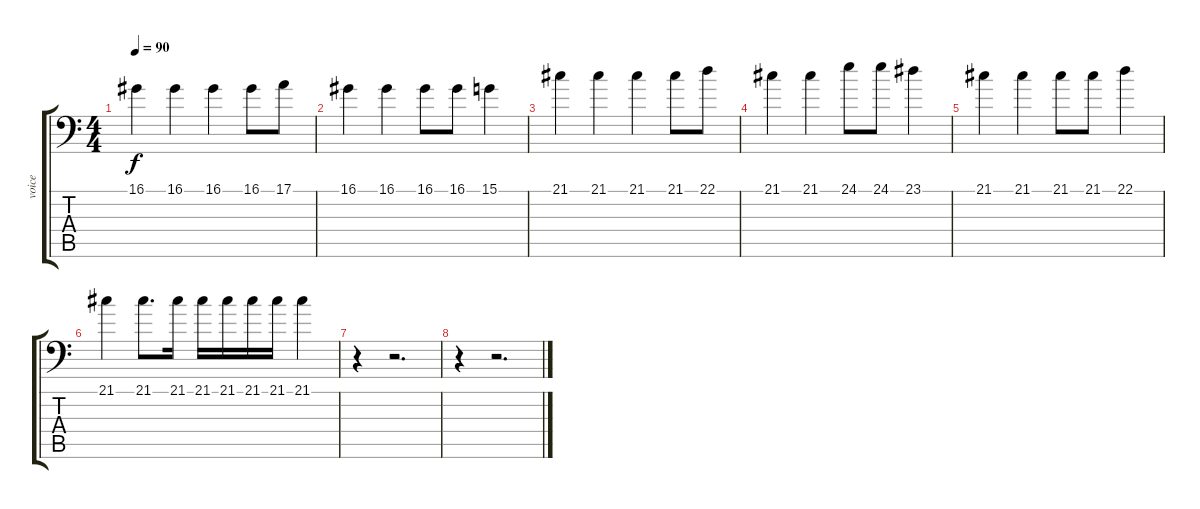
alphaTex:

\track ("voice" "voice") {instrument choiraahs}
\staff {score tabs}
\tuning (E3 B2 G2 D2 A1 E1) {hide}
\ts (4 4)
\tempo 90
\clef f4
\ks c
16.1.4{dy f} 16.1.4 16.1.4 16.1.8 17.1.8 |
16.1.4 16.1.4 16.1.8 16.1.8 15.1.4 |
21.1.4 21.1.4 21.1.4 21.1.8 22.1.8 |
21.1.4 21.1.4 24.1.8 24.1.8 23.1.4 |
21.1.4 21.1.4 21.1.8 21.1.8 22.1.4 |
21.1.4 21.1.8{d} 21.1.16 21.1.16 21.1.16 21.1.16 21.1.16 21.1.4 |
r.4 r.2{d} |
r.4 r.2{d}
